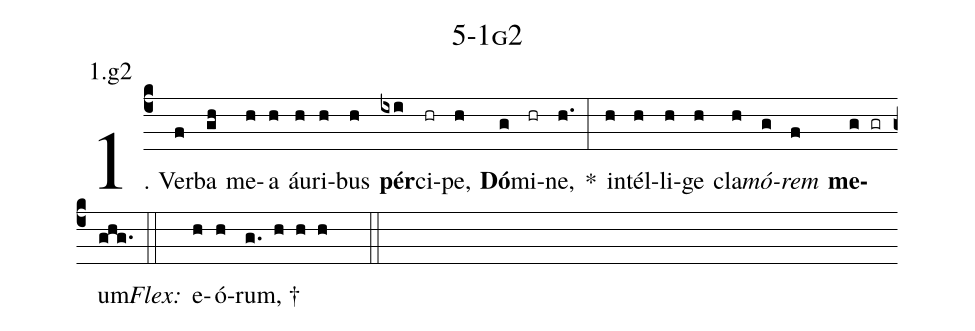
name: 5-1g2;
annotation: 1.g2;
%%
(c4)1. Ver(f)ba(gh) me(h)a(h) áu(h)ri(h)bus(h) <b>pér</b>(ixi)ci(hr)pe,(h) <b>Dó</b>(g)mi(hr)ne,(h.) *(:) in(h)tél(h)li(h)ge(h) cla(h)<i>mó</i>(g)<i>rem</i>(f) <b>me</b>(g gr)um.(ghg.) (::)
<i>Flex:</i>()  e(h)ó(h)rum, †(g. h h h  ::)
